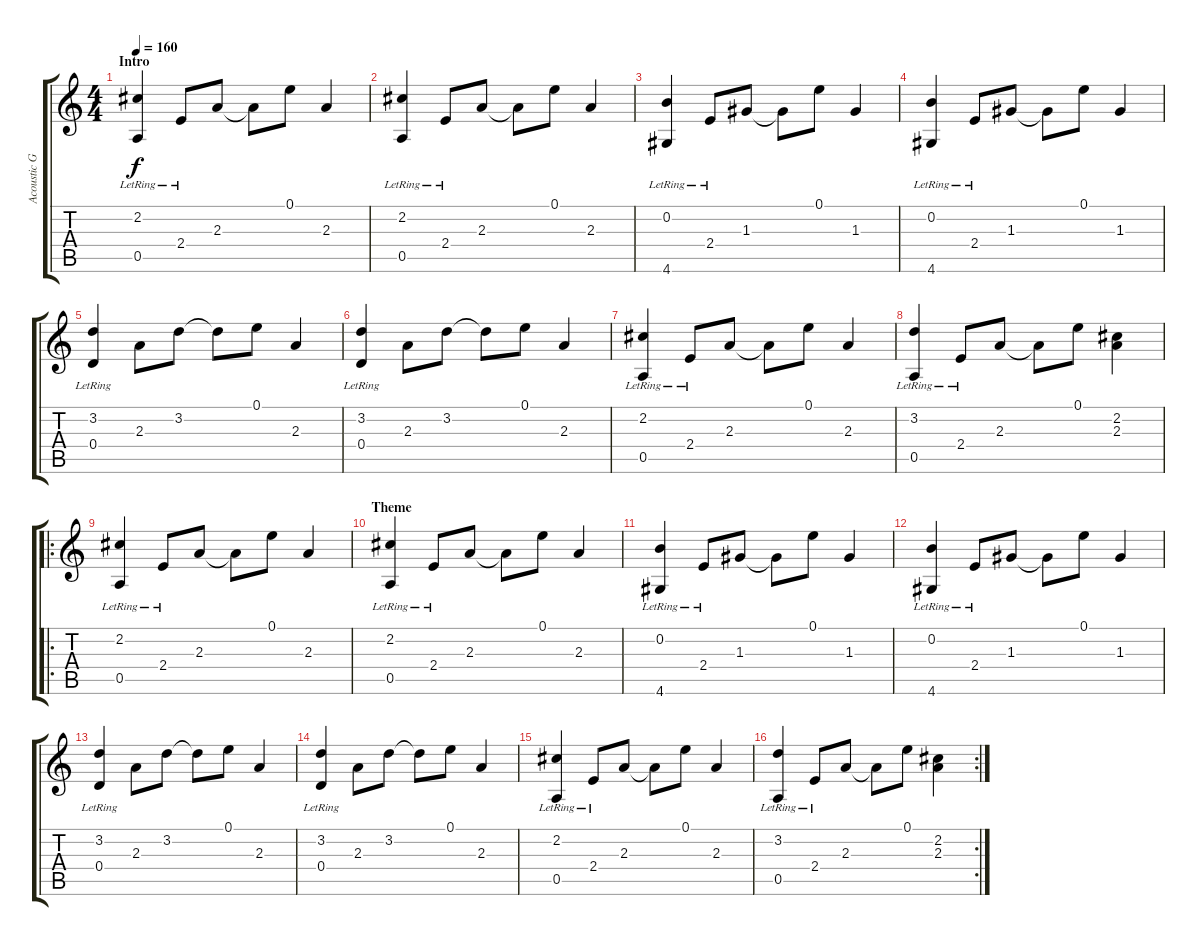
\track ("Acoustic Guitar 2" "Acoustic G") {instrument acousticguitarsteel}
\staff {score tabs}
\tuning (E4 B3 G3 D3 A2 E2) {hide}
\ts (4 4)
\section ("" "Intro")
\tempo 160
\clef g2
\ks c
(2.2 0.5{lr}).4{dy f instrument acousticguitarsteel} 2.4{lr}.8 2.3.8 2.3{t}.8 0.1.8 2.3.4 |
(2.2 0.5{lr}).4 2.4{lr}.8 2.3.8 2.3{t}.8 0.1.8 2.3.4 |
(0.2 4.6{lr}).4 2.4{lr}.8 1.3.8 1.3{t}.8 0.1.8 1.3.4 |
(0.2 4.6{lr}).4 2.4{lr}.8 1.3.8 1.3{t}.8 0.1.8 1.3.4 |
(3.2 0.4{lr}).4 2.3.8 3.2.8 3.2{t}.8 0.1.8 2.3.4 |
(3.2 0.4{lr}).4 2.3.8 3.2.8 3.2{t}.8 0.1.8 2.3.4 |
(2.2 0.5{lr}).4 2.4{lr}.8 2.3.8 2.3{t}.8 0.1.8 2.3.4 |
(3.2 0.5{lr}).4 2.4{lr}.8 2.3.8 2.3{t}.8 0.1.8 (2.2 2.3).4 |
\ro
(2.2 0.5{lr}).4 2.4{lr}.8 2.3.8 2.3{t}.8 0.1.8 2.3.4 |
\section ("" "Theme")
(2.2 0.5{lr}).4 2.4{lr}.8 2.3.8 2.3{t}.8 0.1.8 2.3.4 |
(0.2 4.6{lr}).4 2.4{lr}.8 1.3.8 1.3{t}.8 0.1.8 1.3.4 |
(0.2 4.6{lr}).4 2.4{lr}.8 1.3.8 1.3{t}.8 0.1.8 1.3.4 |
(3.2 0.4{lr}).4 2.3.8 3.2.8 3.2{t}.8 0.1.8 2.3.4 |
(3.2 0.4{lr}).4 2.3.8 3.2.8 3.2{t}.8 0.1.8 2.3.4 |
(2.2 0.5{lr}).4 2.4{lr}.8 2.3.8 2.3{t}.8 0.1.8 2.3.4 |
\rc 2
(3.2 0.5{lr}).4 2.4{lr}.8 2.3.8 2.3{t}.8 0.1.8 (2.2 2.3).4
